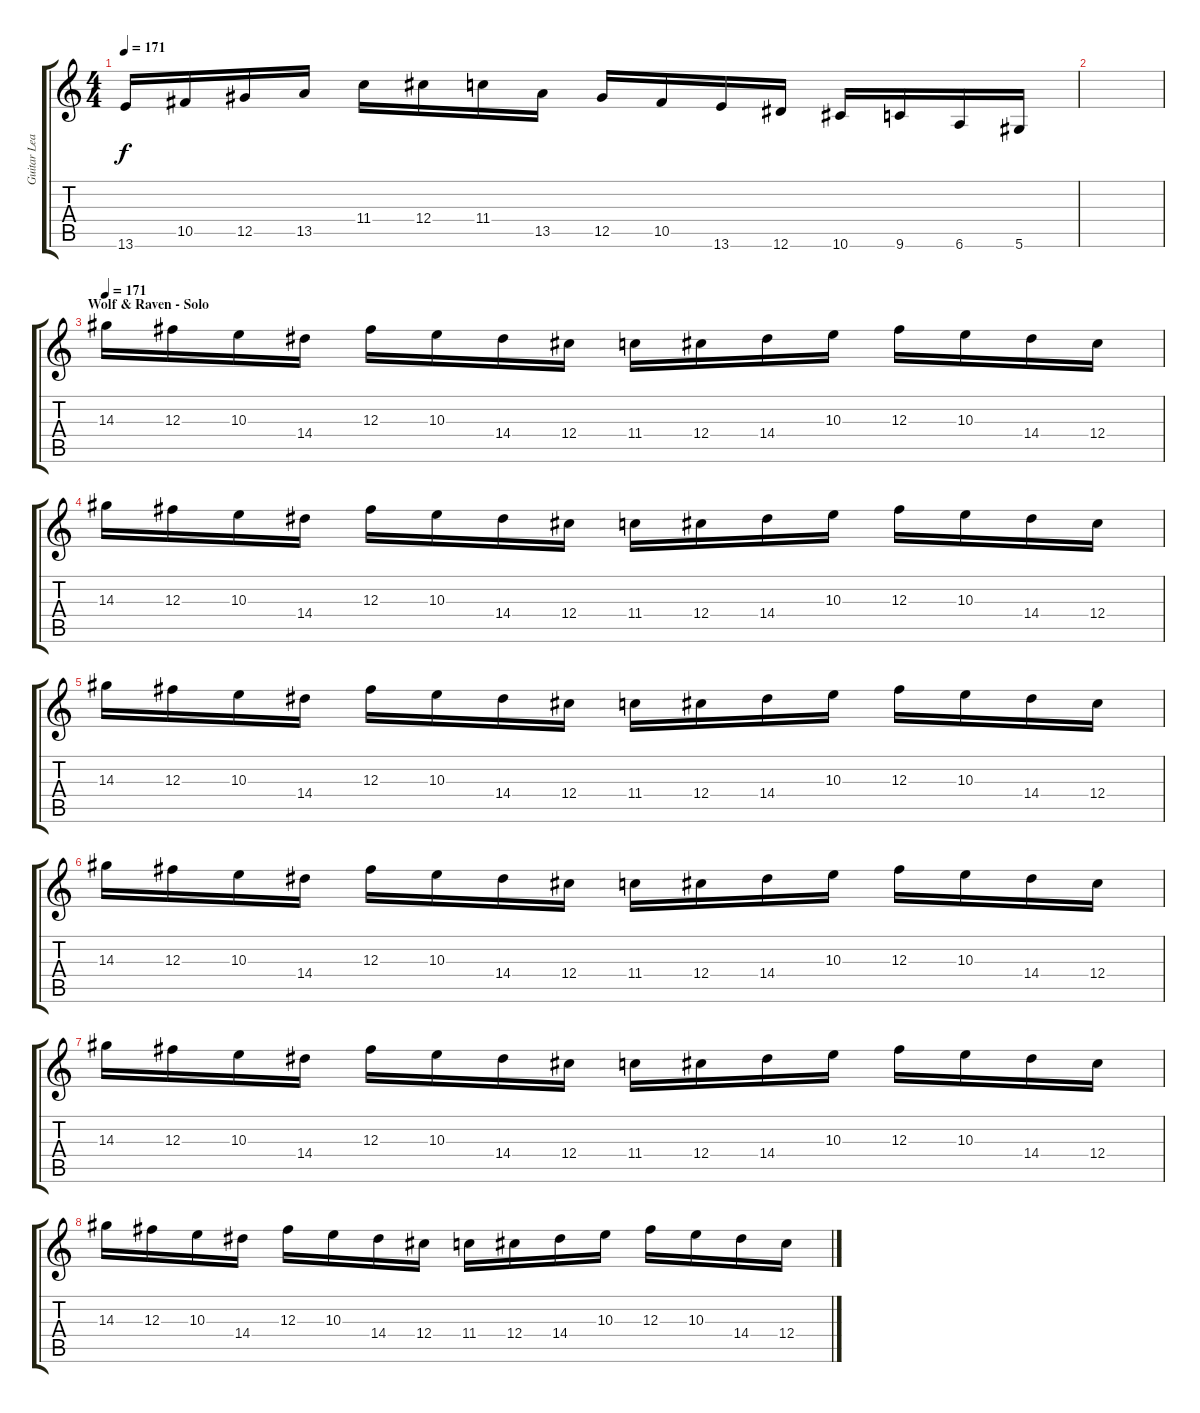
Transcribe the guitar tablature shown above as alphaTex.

\track ("Guitar Lead" "Guitar Lea") {instrument distortionguitar}
\staff {score tabs}
\tuning (Eb4 Bb3 Gb3 Db3 Ab2 Eb2) {hide}
\ts (4 4)
\tempo 171
\clef g2
\ks c
13.6.16{dy f} 10.5.16 12.5.16 13.5.16 11.4.16 12.4.16 11.4.16 13.5.16 12.5.16 10.5.16 13.6.16 12.6.16 10.6.16 9.6.16 6.6.16 5.6.16 |
|
\section ("" "Wolf & Raven - Solo")
\tempo 171
14.3.16 12.3.16 10.3.16 14.4.16 12.3.16 10.3.16 14.4.16 12.4.16 11.4.16 12.4.16 14.4.16 10.3.16 12.3.16 10.3.16 14.4.16 12.4.16 |
14.3.16 12.3.16 10.3.16 14.4.16 12.3.16 10.3.16 14.4.16 12.4.16 11.4.16 12.4.16 14.4.16 10.3.16 12.3.16 10.3.16 14.4.16 12.4.16 |
14.3.16 12.3.16 10.3.16 14.4.16 12.3.16 10.3.16 14.4.16 12.4.16 11.4.16 12.4.16 14.4.16 10.3.16 12.3.16 10.3.16 14.4.16 12.4.16 |
14.3.16 12.3.16 10.3.16 14.4.16 12.3.16 10.3.16 14.4.16 12.4.16 11.4.16 12.4.16 14.4.16 10.3.16 12.3.16 10.3.16 14.4.16 12.4.16 |
14.3.16 12.3.16 10.3.16 14.4.16 12.3.16 10.3.16 14.4.16 12.4.16 11.4.16 12.4.16 14.4.16 10.3.16 12.3.16 10.3.16 14.4.16 12.4.16 |
14.3.16 12.3.16 10.3.16 14.4.16 12.3.16 10.3.16 14.4.16 12.4.16 11.4.16 12.4.16 14.4.16 10.3.16 12.3.16 10.3.16 14.4.16 12.4.16
